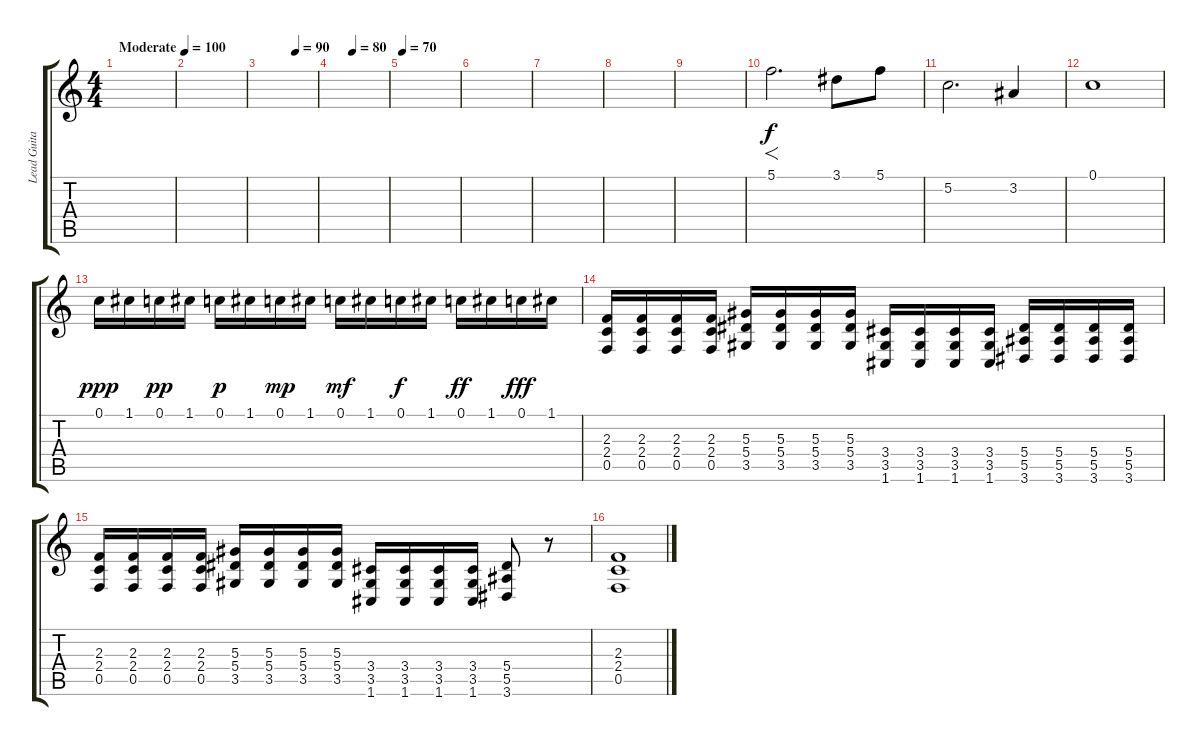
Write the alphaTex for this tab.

\track ("Lead Guitar" "Lead Guita") {instrument overdrivenguitar}
\staff {score tabs}
\tuning (C4 G3 Eb3 Bb2 F2 C2) {hide}
\ts (4 4)
\tempo (100 "Moderate")
\clef g2
\ks c
|
|
\tempo (90 0.625)
|
\tempo (80 0.375)
|
\tempo 70
|
|
|
|
|
5.1.2{f d} 3.1.8 5.1.8 |
5.2.2{d} 3.2.4 |
0.1.1 |
0.1.16{dy ppp} 1.1.16 0.1.16{dy pp} 1.1.16 0.1.16{dy p} 1.1.16 0.1.16{dy mp} 1.1.16 0.1.16{dy mf} 1.1.16 0.1.16{dy f} 1.1.16 0.1.16{dy ff} 1.1.16 0.1.16{dy fff} 1.1.16 |
(2.3 2.4 0.5).16 (2.3 2.4 0.5).16 (2.3 2.4 0.5).16 (2.3 2.4 0.5).16 (5.3 5.4 3.5).16 (5.3 5.4 3.5).16 (5.3 5.4 3.5).16 (5.3 5.4 3.5).16 (3.4 3.5 1.6).16 (3.4 3.5 1.6).16 (3.4 3.5 1.6).16 (3.4 3.5 1.6).16 (5.4 5.5 3.6).16 (5.4 5.5 3.6).16 (5.4 5.5 3.6).16 (5.4 5.5 3.6).16 |
(2.3 2.4 0.5).16 (2.3 2.4 0.5).16 (2.3 2.4 0.5).16 (2.3 2.4 0.5).16 (5.3 5.4 3.5).16 (5.3 5.4 3.5).16 (5.3 5.4 3.5).16 (5.3 5.4 3.5).16 (3.4 3.5 1.6).16 (3.4 3.5 1.6).16 (3.4 3.5 1.6).16 (3.4 3.5 1.6).16 (5.4 5.5 3.6).8 r.8 |
(2.3 2.4 0.5).1
